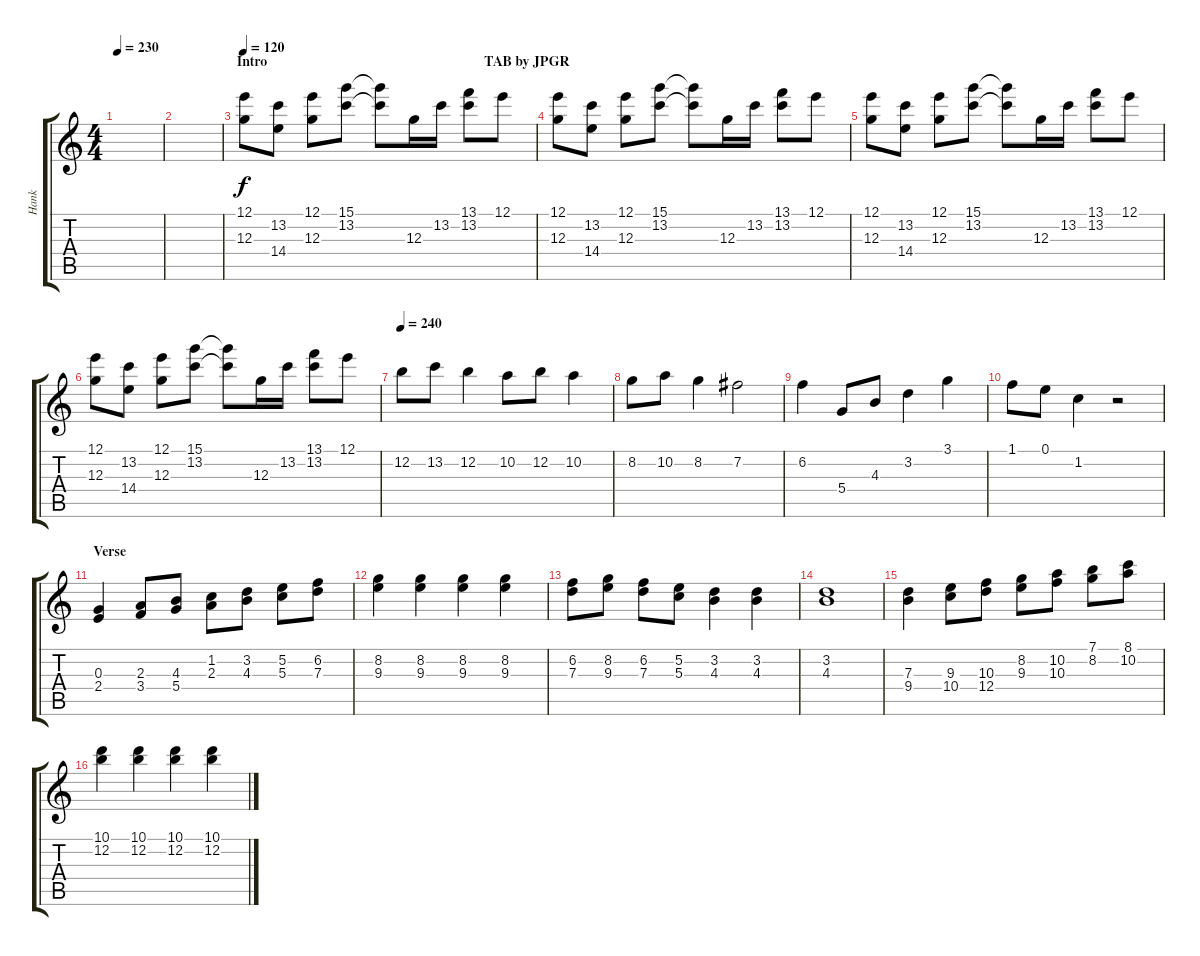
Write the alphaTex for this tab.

\track ("Hank" "Hank") {instrument electricguitarjazz}
\staff {score tabs}
\tuning (E4 B3 G3 D3 A2 E2) {hide}
\ts (4 4)
\tempo 230
\tempo 115
\tempo 230
\clef g2
\ks c
|
|
\section ("" "Intro                                                              TAB by JPGR")
\tempo 120
(12.1 12.3).8 (13.2 14.4).8 (12.1 12.3).8 (15.1 13.2).8 (15.1{t} 13.2{t}).8 12.3.16 13.2.16 (13.1 13.2).8 12.1.8 |
(12.1 12.3).8 (13.2 14.4).8 (12.1 12.3).8 (15.1 13.2).8 (15.1{t} 13.2{t}).8 12.3.16 13.2.16 (13.1 13.2).8 12.1.8 |
(12.1 12.3).8 (13.2 14.4).8 (12.1 12.3).8 (15.1 13.2).8 (15.1{t} 13.2{t}).8 12.3.16 13.2.16 (13.1 13.2).8 12.1.8 |
(12.1 12.3).8 (13.2 14.4).8 (12.1 12.3).8 (15.1 13.2).8 (15.1{t} 13.2{t}).8 12.3.16 13.2.16 (13.1 13.2).8 12.1.8 |
\tempo 240
12.2.8 13.2.8 12.2.4 10.2.8 12.2.8 10.2.4 |
8.2.8 10.2.8 8.2.4 7.2.2 |
6.2.4 5.4.8 4.3.8 3.2.4 3.1.4 |
1.1.8 0.1.8 1.2.4 r.2 |
\section ("" "Verse ")
(0.3 2.4).4 (2.3 3.4).8 (4.3 5.4).8 (1.2 2.3).8 (3.2 4.3).8 (5.2 5.3).8 (6.2 7.3).8 |
(8.2 9.3).4 (8.2 9.3).4 (8.2 9.3).4 (8.2 9.3).4 |
(6.2 7.3).8 (8.2 9.3).8 (6.2 7.3).8 (5.2 5.3).8 (3.2 4.3).4 (3.2 4.3).4 |
(3.2 4.3).1 |
(7.3 9.4).4 (9.3 10.4).8 (10.3 12.4).8 (8.2 9.3).8 (10.2 10.3).8 (7.1 8.2).8 (8.1 10.2).8 |
(10.1 12.2).4 (10.1 12.2).4 (10.1 12.2).4 (10.1 12.2).4
